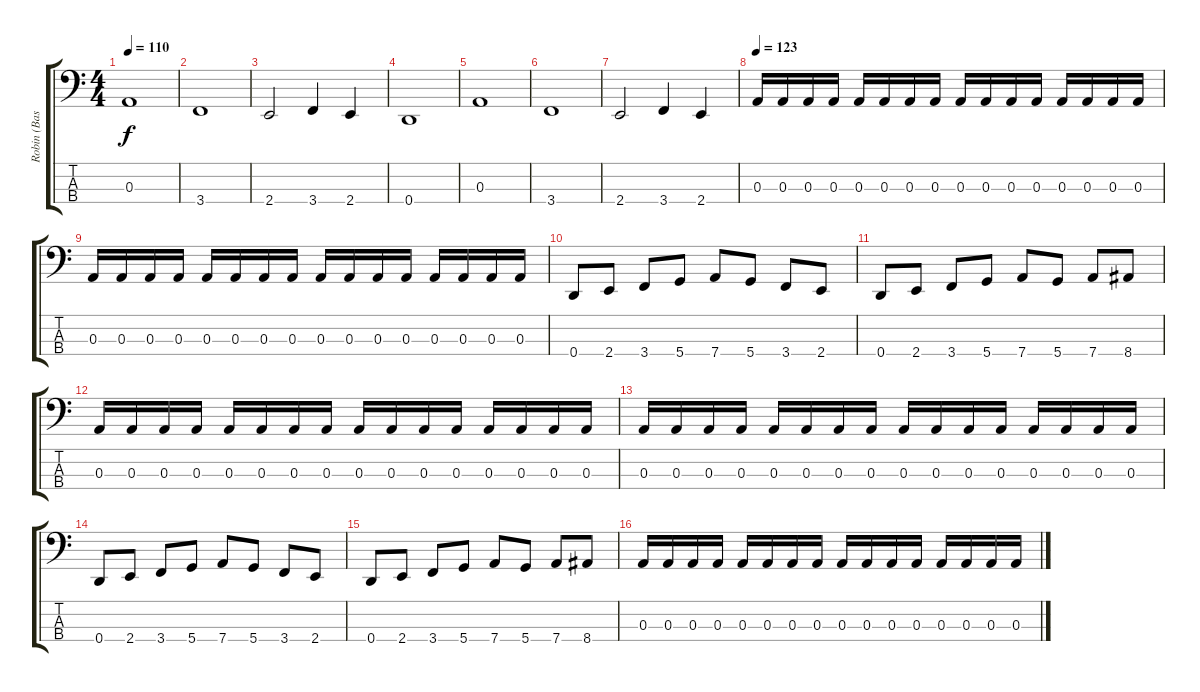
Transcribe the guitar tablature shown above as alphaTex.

\track ("Robin (Bass)" "Robin (Bas") {instrument electricbassfinger}
\staff {score tabs}
\tuning (G2 D2 A1 D1) {hide}
\ts (4 4)
\tempo 110
\clef f4
\ks c
0.3.1{dy f} |
3.4.1 |
2.4.2 3.4.4 2.4.4 |
0.4.1 |
0.3.1 |
3.4.1 |
2.4.2 3.4.4 2.4.4 |
\tempo 123
0.3.16 0.3.16 0.3.16 0.3.16 0.3.16 0.3.16 0.3.16 0.3.16 0.3.16 0.3.16 0.3.16 0.3.16 0.3.16 0.3.16 0.3.16 0.3.16 |
0.3.16 0.3.16 0.3.16 0.3.16 0.3.16 0.3.16 0.3.16 0.3.16 0.3.16 0.3.16 0.3.16 0.3.16 0.3.16 0.3.16 0.3.16 0.3.16 |
0.4.8 2.4.8 3.4.8 5.4.8 7.4.8 5.4.8 3.4.8 2.4.8 |
0.4.8 2.4.8 3.4.8 5.4.8 7.4.8 5.4.8 7.4.8 8.4.8 |
0.3.16 0.3.16 0.3.16 0.3.16 0.3.16 0.3.16 0.3.16 0.3.16 0.3.16 0.3.16 0.3.16 0.3.16 0.3.16 0.3.16 0.3.16 0.3.16 |
0.3.16 0.3.16 0.3.16 0.3.16 0.3.16 0.3.16 0.3.16 0.3.16 0.3.16 0.3.16 0.3.16 0.3.16 0.3.16 0.3.16 0.3.16 0.3.16 |
0.4.8 2.4.8 3.4.8 5.4.8 7.4.8 5.4.8 3.4.8 2.4.8 |
0.4.8 2.4.8 3.4.8 5.4.8 7.4.8 5.4.8 7.4.8 8.4.8 |
0.3.16 0.3.16 0.3.16 0.3.16 0.3.16 0.3.16 0.3.16 0.3.16 0.3.16 0.3.16 0.3.16 0.3.16 0.3.16 0.3.16 0.3.16 0.3.16
